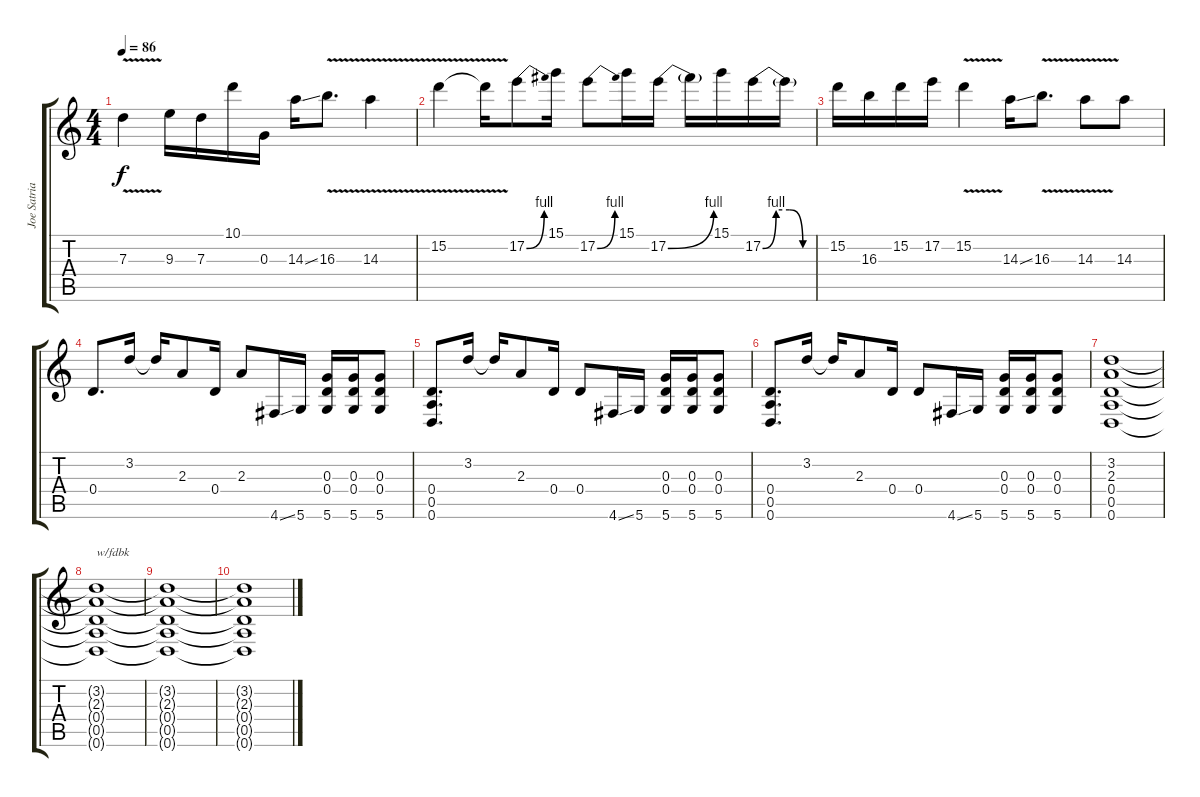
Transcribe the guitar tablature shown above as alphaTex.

\track ("Joe Satriani" "Joe Satria") {instrument distortionguitar}
\staff {score tabs}
\tuning (E4 B3 G3 D3 A2 D2) {hide}
\ts (4 4)
\tempo 86
\clef g2
\ks c
7.3{v}.4{dy f} 9.3.16 7.3.16 10.1.16 0.3.16 14.3{ss}.16 16.3{v}.8{d} 14.3{v}.4 |
15.2{v}.4 15.2{t}.16 17.2{be (bend 0 0 60 4)}.8 15.1.16 17.2{be (bend 0 0 60 4)}.8 15.1.16 17.2{be (bend 0 0 60 4)}.16 17.2{t}.16 15.1.16 17.2{be (custom 0 0 15 4 30 4 45 0 60 0)}.16 17.2{t}.16 |
15.2.16 16.3.16 15.2.16 17.2.16 15.2{v}.4 14.3{ss}.16 16.3{v}.8{d} 14.3{v}.8 14.3.8 |
0.4.8{d} 3.2.16 3.2{t}.16 2.3.8 0.4.16 2.3.8 4.6{ss}.16 5.6.16 (0.3 0.4 5.6).16 (0.3 0.4 5.6).16 (0.3 0.4 5.6).8 |
(0.4 0.5 0.6).8{d} 3.2.16 3.2{t}.16 2.3.8 0.4.16 0.4.8 4.6{ss}.16 5.6.16 (0.3 0.4 5.6).16 (0.3 0.4 5.6).16 (0.3 0.4 5.6).8 |
(0.4 0.5 0.6).8{d} 3.2.16 3.2{t}.16 2.3.8 0.4.16 0.4.8 4.6{ss}.16 5.6.16 (0.3 0.4 5.6).16 (0.3 0.4 5.6).16 (0.3 0.4 5.6).8 |
(3.2 2.3 0.4 0.5 0.6).1 |
(3.2{t} 2.3{t} 0.4{t} 0.5{t} 0.6{t}).1{txt "w/fdbk"} |
(3.2{t} 2.3{t} 0.4{t} 0.5{t} 0.6{t}).1 |
(3.2{t} 2.3{t} 0.4{t} 0.5{t} 0.6{t}).1
